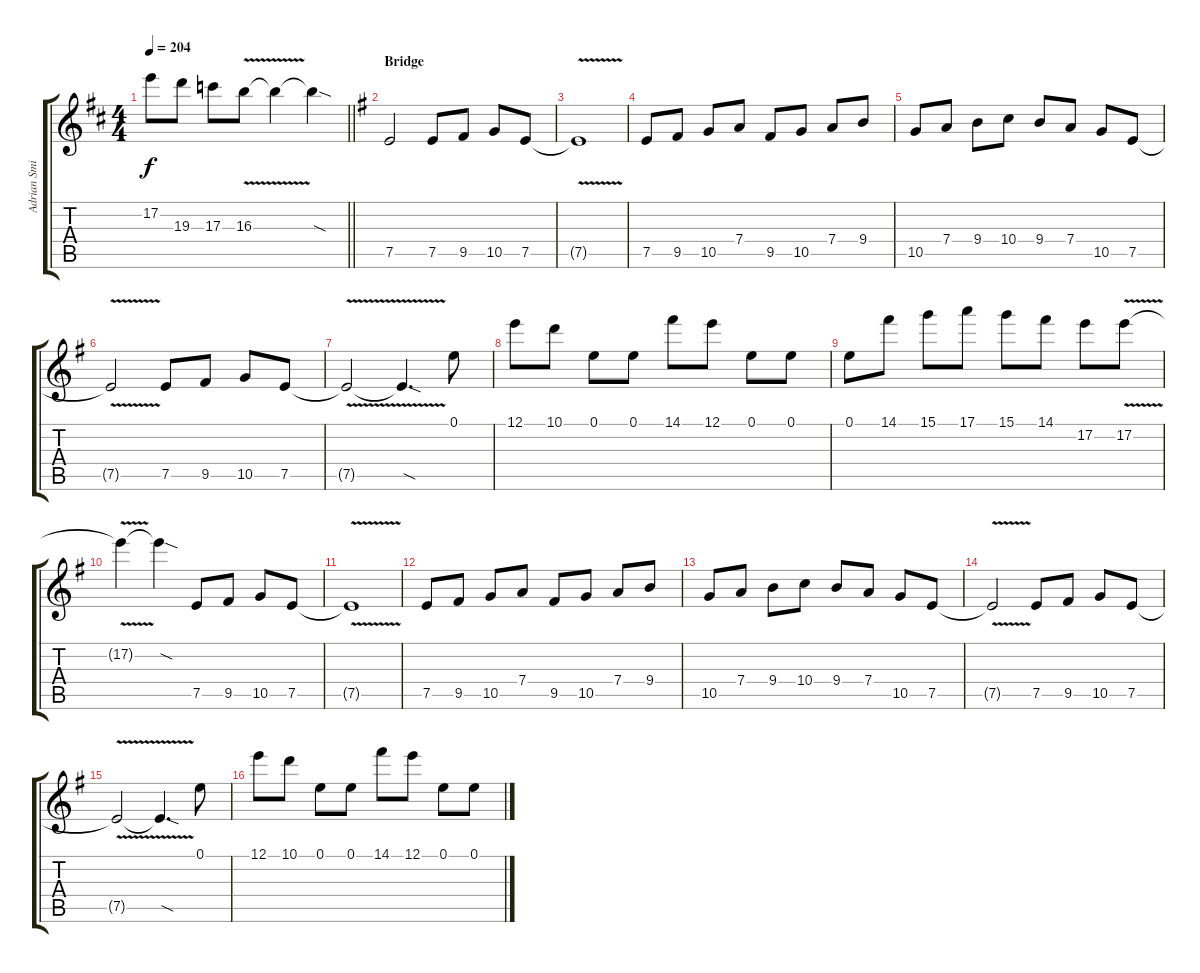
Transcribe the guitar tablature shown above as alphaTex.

\track ("Adrian Smith (Guitar)" "Adrian Smi") {instrument distortionguitar}
\staff {score tabs}
\tuning (E4 B3 G3 D3 A2 E2) {hide}
\ts (4 4)
\tempo 204
\clef g2
\barLineRight lightlight
\ks bminor
17.2.8{dy f} 19.3.8 17.3.8 16.3{v}.8 16.3{t}.4 16.3{sod t}.4 |
\section ("" "Bridge")
\ks eminor
7.5.2 7.5.8 9.5.8 10.5.8 7.5.8 |
7.5{v t}.1 |
7.5.8 9.5.8 10.5.8 7.4.8 9.5.8 10.5.8 7.4.8 9.4.8 |
10.5.8 7.4.8 9.4.8 10.4.8 9.4.8 7.4.8 10.5.8 7.5.8 |
7.5{v t}.2 7.5.8 9.5.8 10.5.8 7.5.8 |
7.5{v t}.2 7.5{sod t}.4{d} 0.1.8 |
12.1.8 10.1.8 0.1.8 0.1.8 14.1.8 12.1.8 0.1.8 0.1.8 |
0.1.8 14.1.8 15.1.8 17.1.8 15.1.8 14.1.8 17.2.8 17.2{v}.8 |
17.2{t}.4 17.2{sod t}.4 7.5.8 9.5.8 10.5.8 7.5.8 |
7.5{v t}.1 |
7.5.8 9.5.8 10.5.8 7.4.8 9.5.8 10.5.8 7.4.8 9.4.8 |
10.5.8 7.4.8 9.4.8 10.4.8 9.4.8 7.4.8 10.5.8 7.5.8 |
7.5{v t}.2 7.5.8 9.5.8 10.5.8 7.5.8 |
7.5{v t}.2 7.5{sod t}.4{d} 0.1.8 |
12.1.8 10.1.8 0.1.8 0.1.8 14.1.8 12.1.8 0.1.8 0.1.8
